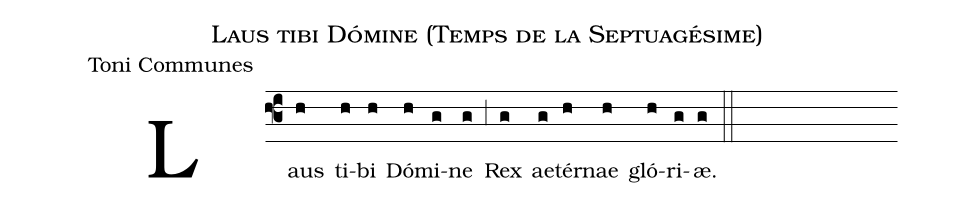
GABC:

name: Laus tibi Dómine (Temps de la Septuagésime);
office-part: Toni Communes;
%%
(f3) Laus(h) ti(h)bi(h) Dó(h)mi(g)ne(g) (,3) Rex(g) ae(g)tér(h)nae(h) gló(h)ri(g)æ.(g) (::)
